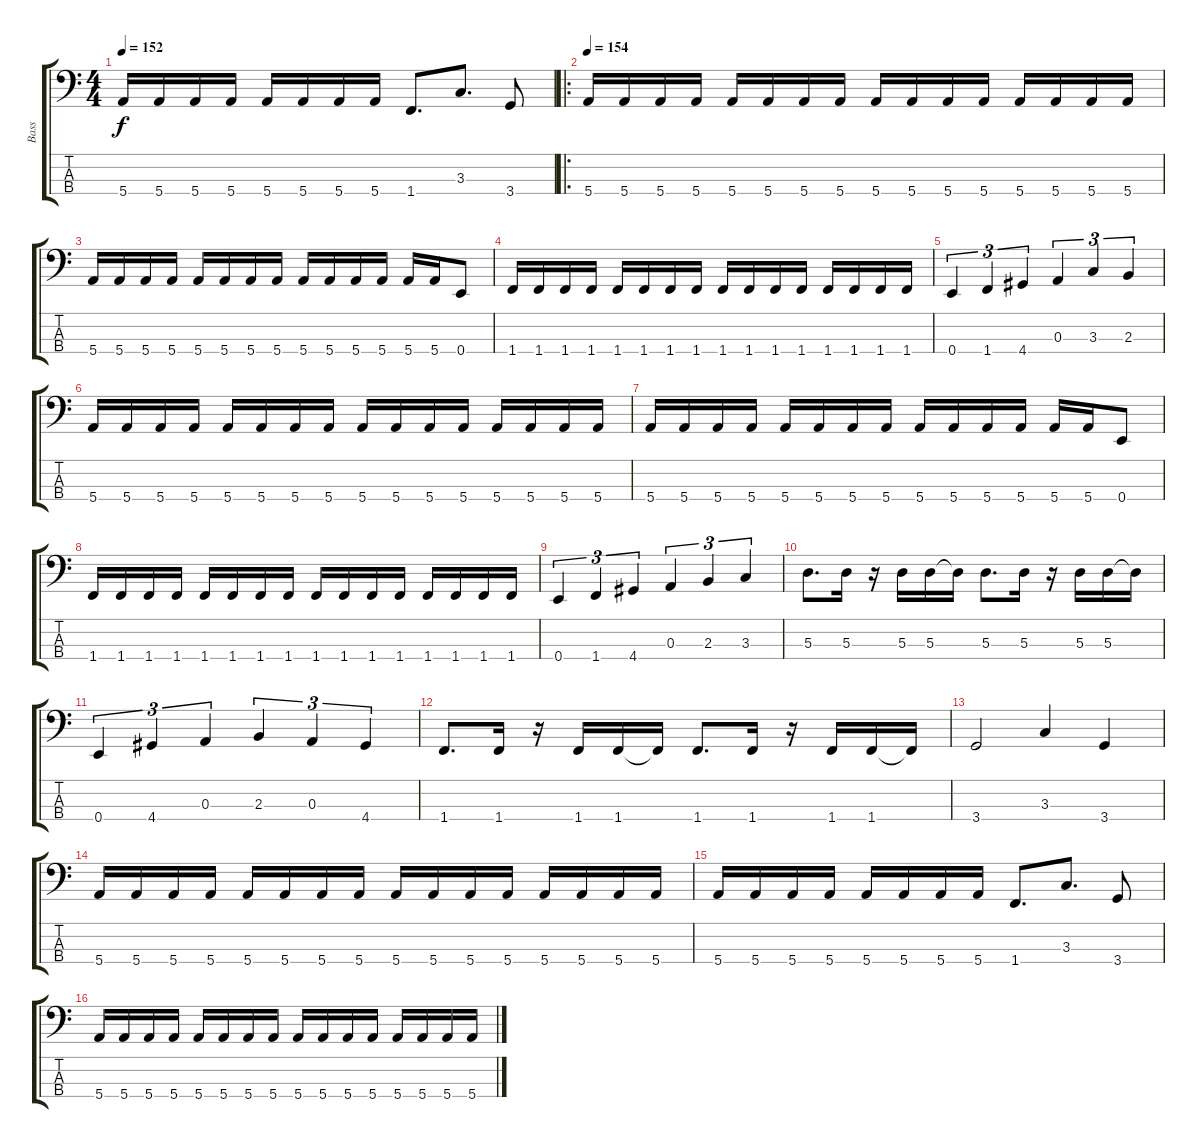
\track ("Bass" "Bass") {instrument electricbassfinger}
\staff {score tabs}
\tuning (G2 D2 A1 E1) {hide}
\ts (4 4)
\tempo 152
\clef f4
\ks c
5.4.16{dy f} 5.4.16 5.4.16 5.4.16 5.4.16 5.4.16 5.4.16 5.4.16 1.4.8{d} 3.3.8{d} 3.4.8 |
\ro
\tempo 154
5.4.16 5.4.16 5.4.16 5.4.16 5.4.16 5.4.16 5.4.16 5.4.16 5.4.16 5.4.16 5.4.16 5.4.16 5.4.16 5.4.16 5.4.16 5.4.16 |
5.4.16 5.4.16 5.4.16 5.4.16 5.4.16 5.4.16 5.4.16 5.4.16 5.4.16 5.4.16 5.4.16 5.4.16 5.4.16 5.4.16 0.4.8 |
1.4.16 1.4.16 1.4.16 1.4.16 1.4.16 1.4.16 1.4.16 1.4.16 1.4.16 1.4.16 1.4.16 1.4.16 1.4.16 1.4.16 1.4.16 1.4.16 |
0.4.4{tu (3 2)} 1.4.4{tu (3 2)} 4.4.4{tu (3 2)} 0.3.4{tu (3 2)} 3.3.4{tu (3 2)} 2.3.4{tu (3 2)} |
5.4.16 5.4.16 5.4.16 5.4.16 5.4.16 5.4.16 5.4.16 5.4.16 5.4.16 5.4.16 5.4.16 5.4.16 5.4.16 5.4.16 5.4.16 5.4.16 |
5.4.16 5.4.16 5.4.16 5.4.16 5.4.16 5.4.16 5.4.16 5.4.16 5.4.16 5.4.16 5.4.16 5.4.16 5.4.16 5.4.16 0.4.8 |
1.4.16 1.4.16 1.4.16 1.4.16 1.4.16 1.4.16 1.4.16 1.4.16 1.4.16 1.4.16 1.4.16 1.4.16 1.4.16 1.4.16 1.4.16 1.4.16 |
0.4.4{tu (3 2)} 1.4.4{tu (3 2)} 4.4.4{tu (3 2)} 0.3.4{tu (3 2)} 2.3.4{tu (3 2)} 3.3.4{tu (3 2)} |
5.3.8{d} 5.3.16 r.16 5.3.16 5.3.16 5.3{t}.16 5.3.8{d} 5.3.16 r.16 5.3.16 5.3.16 5.3{t}.16 |
0.4.4{tu (3 2)} 4.4.4{tu (3 2)} 0.3.4{tu (3 2)} 2.3.4{tu (3 2)} 0.3.4{tu (3 2)} 4.4.4{tu (3 2)} |
1.4.8{d} 1.4.16 r.16 1.4.16 1.4.16 1.4{t}.16 1.4.8{d} 1.4.16 r.16 1.4.16 1.4.16 1.4{t}.16 |
3.4.2 3.3.4 3.4.4 |
5.4.16 5.4.16 5.4.16 5.4.16 5.4.16 5.4.16 5.4.16 5.4.16 5.4.16 5.4.16 5.4.16 5.4.16 5.4.16 5.4.16 5.4.16 5.4.16 |
5.4.16 5.4.16 5.4.16 5.4.16 5.4.16 5.4.16 5.4.16 5.4.16 1.4.8{d} 3.3.8{d} 3.4.8 |
5.4.16 5.4.16 5.4.16 5.4.16 5.4.16 5.4.16 5.4.16 5.4.16 5.4.16 5.4.16 5.4.16 5.4.16 5.4.16 5.4.16 5.4.16 5.4.16
